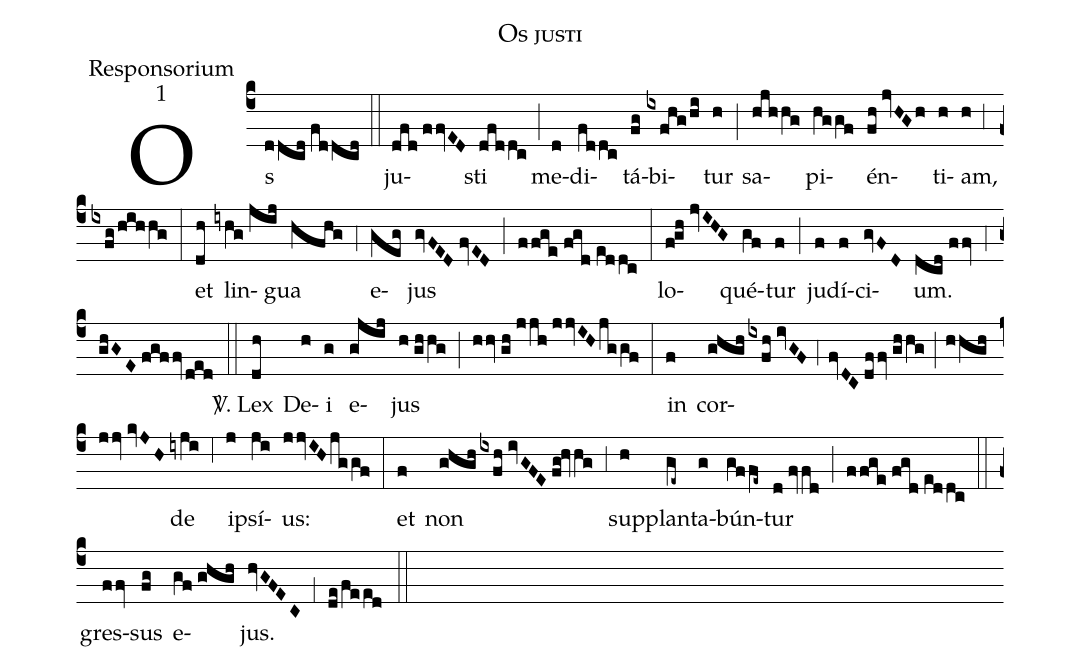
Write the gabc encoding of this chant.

name:Os justi;
office-part:Responsorium;
mode:1;
%%
(c4) Os(ddcd//fddcd) (::)
ju(dfd//ffvED)sti(dfddc) (;) me(d)di(fddc)tá(fg)bi(ixfhg/hi)tur(h) (;) sa(hjhhg)pi(hggf)én(fh//jvHGh)ti(h)am,(h) (,3) (ixfg/hihhg) (:)
et(dh) lin(iyhg//jij)gua(hfhg) (,4) e(geg)jus(gvFED//fvED) (;) (ffge//fgd//eddc) (:)
lo(f!gh//jvIHG)qué(gf)tur(f) (;) ju(f)dí(f)ci(gvFD)um.(dcd//ffv) (,4) (ghGE//fgffv/ded) (::)

<sp>V/</sp>. Lex(dh) De(h)i(g) e(gjij)jus(h//ghhg) (;) (hhv//gh//jjh//jjvIH/jggf) (:)
in(f) cor(ghgh/ixfh//ivGF,4fvDC//dffv//ghhg;hhgh//jjv//kvJH)de(iyji) (,6) i(j)psí(ji)us:(jjvIH/jggf) (:)
et(f) non(ghgh/ixfh//ivGFE//fg!hvhg) (,3) sup(h)plan(ge~)ta(g)bún(gffe~)tur(d//fvfd) (;) (ffge//fgd//eddc) (::)
gres(ffv)sus(fg) e(gf//ghgh)jus.(hvGFEC) (,1) (de/feed) (::)
